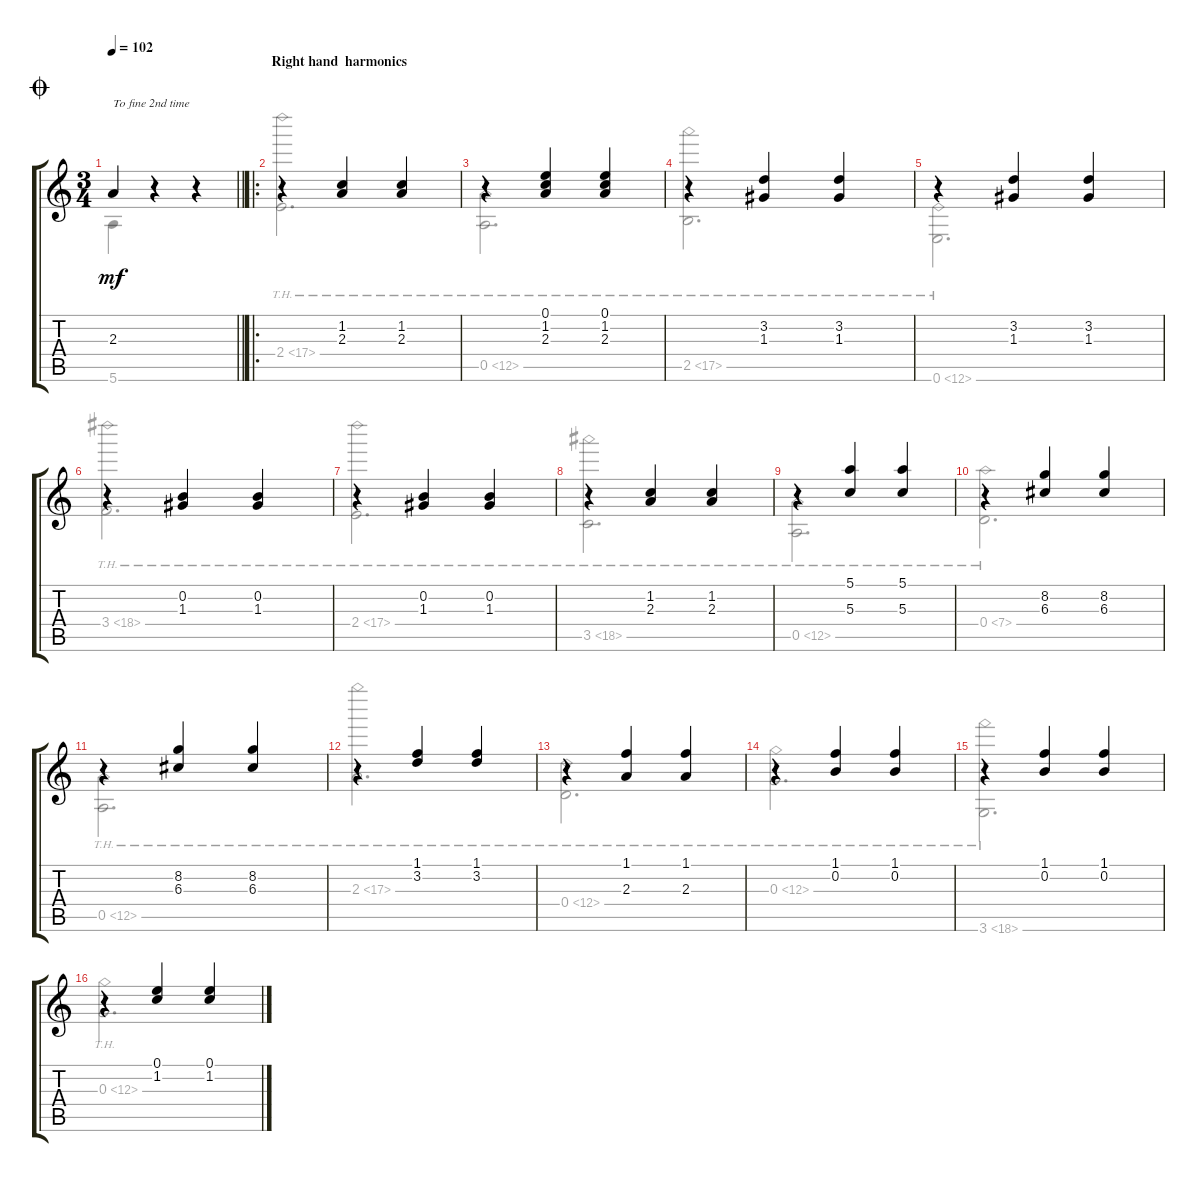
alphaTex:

\track "" {instrument acousticguitarnylon}
\staff {score tabs}
\tuning (E4 B3 G3 D3 A2 E2) {hide}
\voice
\ts (3 4)
\jump coda
\tempo 102
\clef g2
\barLineRight lightlight
\ks c
2.3{t}.4{txt "To fine 2nd time" dy mf} r.4 r.4 |
\ro
\section ("" "Right hand  harmonics")
r.4 (1.2 2.3).4 (1.2 2.3).4 |
r.4 (0.1 1.2 2.3).4 (0.1 1.2 2.3).4 |
r.4 (3.2 1.3).4 (3.2 1.3).4 |
r.4 (3.2 1.3).4 (3.2 1.3).4 |
r.4 (0.2 1.3).4 (0.2 1.3).4 |
r.4 (0.2 1.3).4 (0.2 1.3).4 |
r.4 (1.2 2.3).4 (1.2 2.3).4 |
r.4 (5.1 5.3).4 (5.1 5.3).4 |
r.4 (8.2 6.3).4 (8.2 6.3).4 |
r.4 (8.2 6.3).4 (8.2 6.3).4 |
r.4 (1.1 3.2).4 (1.1 3.2).4 |
r.4 (1.1 2.3).4 (1.1 2.3).4 |
r.4 (1.1 0.2).4 (1.1 0.2).4 |
r.4 (1.1 0.2).4 (1.1 0.2).4 |
r.4 (0.1 1.2).4 (0.1 1.2).4
\voice
\clef g2
\ottava regular
\simile none
\barLineRight lightlight
\ks c
5.6.4{dy mf} r.4 r.4 |
2.4{th 15}.2{d} |
0.5{th 12}.2{d} |
2.5{th 15}.2{d} |
0.6{th 12}.2{d} |
3.4{th 15}.2{d} |
2.4{th 15}.2{d} |
3.5{th 15}.2{d} |
0.5{th 12}.2{d} |
0.4{th 7}.2{d} |
0.5{th 12}.2{d} |
2.3{th 15}.2{d} |
0.4{th 12}.2{d} |
0.3{th 12}.2{d} |
3.6{th 15}.2{d} |
0.3{th 12}.2{d}
